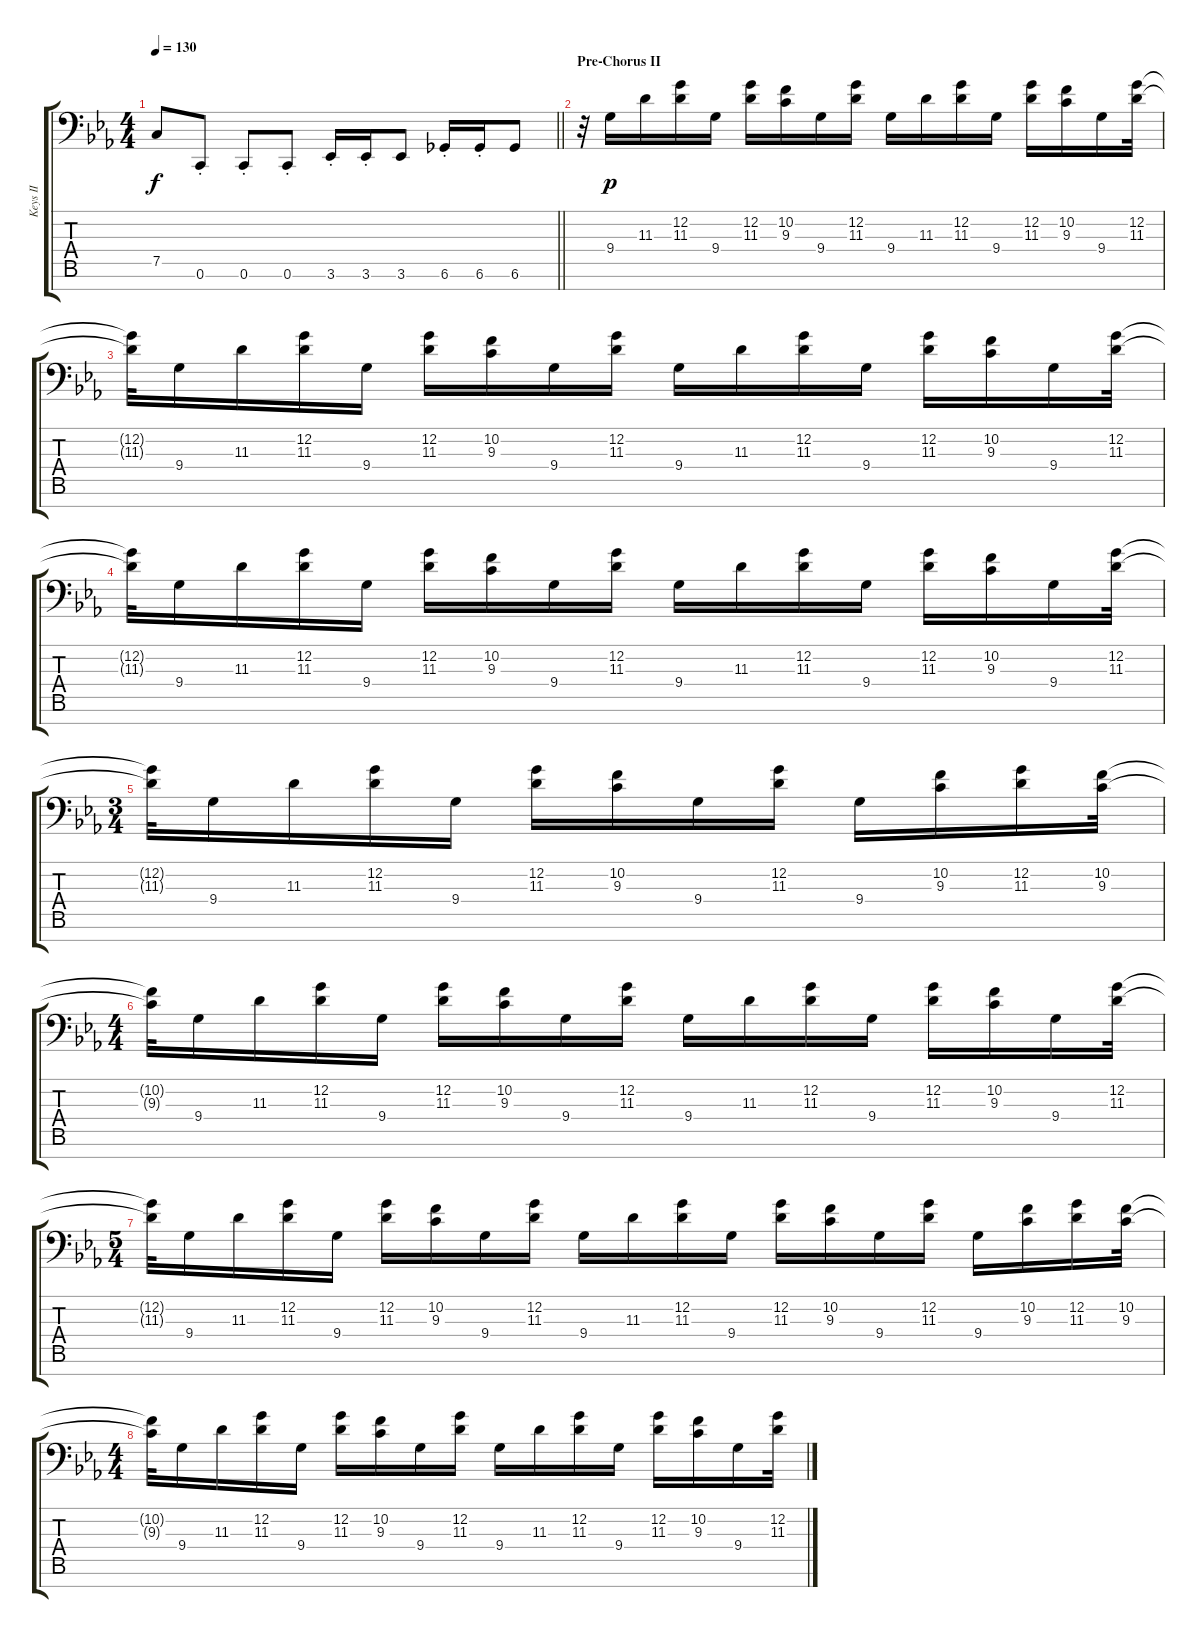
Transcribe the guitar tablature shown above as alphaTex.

\track ("Keys II" "Keys II") {instrument stringensemble1}
\staff {score tabs}
\tuning (C4 G3 Eb3 Bb2 F2 C2 G1) {hide}
\ts (4 4)
\tempo 130
\clef f4
\barLineRight lightlight
\ks cminor
7.5.8{dy f} 0.6{st}.8 0.6{st}.8 0.6{st}.8 3.6{st}.16 3.6{st}.16 3.6.8 6.6{st}.16 6.6{st}.16 6.6.8 |
\section ("" "Pre-Chorus II")
r.32{volume 8 balance 14 instrument vibraphone} 9.4.16{dy p} 11.3.16 (12.2 11.3).16 9.4.16 (12.2 11.3).16 (10.2 9.3).16 9.4.16 (12.2 11.3).16 9.4.16 11.3.16 (12.2 11.3).16 9.4.16 (12.2 11.3).16 (10.2 9.3).16 9.4.16 (12.2 11.3).32 |
(12.2{t} 11.3{t}).32 9.4.16 11.3.16 (12.2 11.3).16 9.4.16 (12.2 11.3).16 (10.2 9.3).16 9.4.16 (12.2 11.3).16 9.4.16 11.3.16 (12.2 11.3).16{balance 2} 9.4.16 (12.2 11.3).16 (10.2 9.3).16 9.4.16 (12.2 11.3).32 |
(12.2{t} 11.3{t}).32 9.4.16 11.3.16 (12.2 11.3).16 9.4.16 (12.2 11.3).16 (10.2 9.3).16 9.4.16 (12.2 11.3).16 9.4.16 11.3.16 (12.2 11.3).16 9.4.16 (12.2 11.3).16 (10.2 9.3).16 9.4.16 (12.2 11.3).32 |
\ts (3 4)
(12.2{t} 11.3{t}).32 9.4.16 11.3.16 (12.2 11.3).16 9.4.16 (12.2 11.3).16 (10.2 9.3).16 9.4.16 (12.2 11.3).16 9.4.16 (10.2 9.3).16 (12.2 11.3).16 (10.2 9.3).32{balance 14} |
\ts (4 4)
(10.2{t} 9.3{t}).32 9.4.16 11.3.16 (12.2 11.3).16 9.4.16 (12.2 11.3).16 (10.2 9.3).16 9.4.16 (12.2 11.3).16 9.4.16 11.3.16 (12.2 11.3).16 9.4.16 (12.2 11.3).16 (10.2 9.3).16 9.4.16 (12.2 11.3).32 |
\ts (5 4)
(12.2{t} 11.3{t}).32 9.4.16 11.3.16 (12.2 11.3).16 9.4.16 (12.2 11.3).16 (10.2 9.3).16 9.4.16 (12.2 11.3).16 9.4.16 11.3.16 (12.2 11.3).16 9.4.16 (12.2 11.3).16 (10.2 9.3).16 9.4.16 (12.2 11.3).16{balance 8} 9.4.16 (10.2 9.3).16 (12.2 11.3).16 (10.2 9.3).32 |
\ts (4 4)
(10.2{t} 9.3{t}).32 9.4.16 11.3.16 (12.2 11.3).16 9.4.16 (12.2 11.3).16 (10.2 9.3).16 9.4.16 (12.2 11.3).16 9.4.16 11.3.16 (12.2 11.3).16 9.4.16 (12.2 11.3).16 (10.2 9.3).16 9.4.16 (12.2 11.3).32
